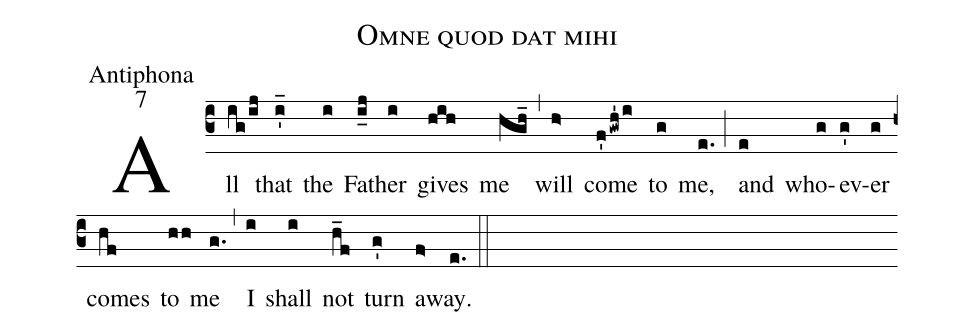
name: Omne quod dat mihi;
office-part: Antiphona;
mode: 7;
%%
(c3)All(ig/ij) that(i'_) the(i) Fa(i_j)ther(i) gives(hih) me(hgh_) (,)
will(h>) come(f'gwh'i) to(g) me,(e.) (;)
and(e) who(g)ev(g')er(g) comes(hf) to(hh) me(g.) (,)
I(i) shall(i) not(h_f) turn(g') a(f>)way.(e.) (::)
